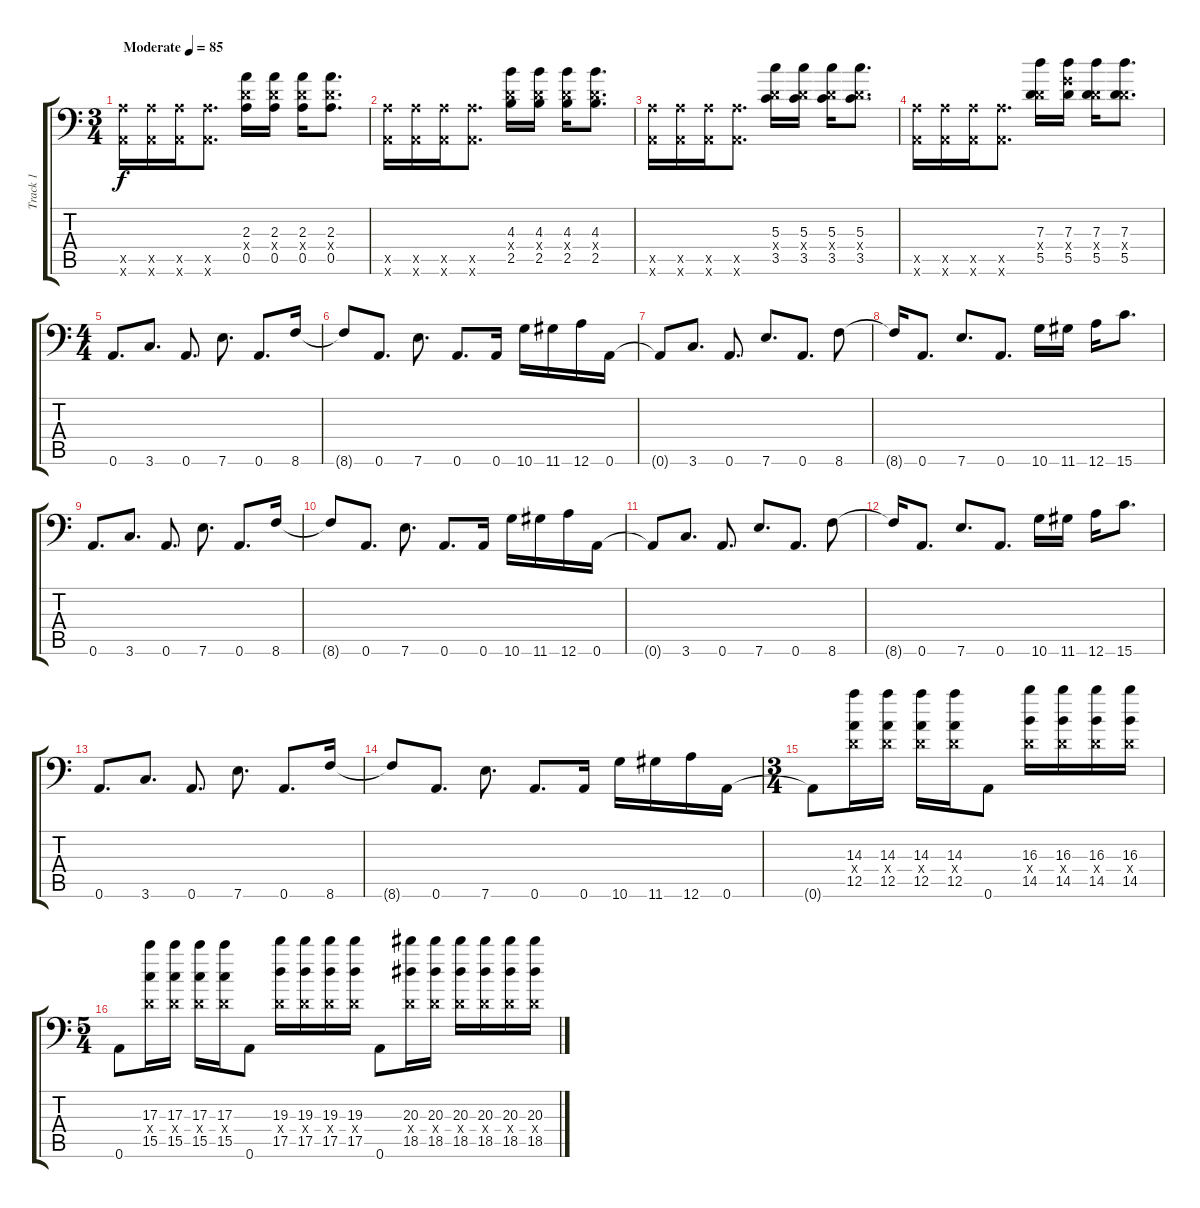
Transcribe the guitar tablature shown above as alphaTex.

\track ("Track 1" "Track 1") {instrument distortionguitar}
\staff {score tabs}
\tuning (E4 B3 G3 D3 A2 A1) {hide}
\ts (3 4)
\tempo (85 "Moderate")
\clef f4
\ks c
(0.5{x} 0.6{x}).16{dy f instrument distortionguitar} (0.5{x} 0.6{x}).16 (0.5{x} 0.6{x}).16 (0.5{x} 0.6{x}).8{d} (2.3 0.4{x} 0.5).16 (2.3 0.4{x} 0.5).16 (2.3 0.4{x} 0.5).16 (2.3 0.4{x} 0.5).8{d} |
(0.5{x} 0.6{x}).16 (0.5{x} 0.6{x}).16 (0.5{x} 0.6{x}).16 (0.5{x} 0.6{x}).8{d} (4.3 0.4{x} 2.5).16 (4.3 0.4{x} 2.5).16 (4.3 0.4{x} 2.5).16 (4.3 0.4{x} 2.5).8{d} |
(0.5{x} 0.6{x}).16 (0.5{x} 0.6{x}).16 (0.5{x} 0.6{x}).16 (0.5{x} 0.6{x}).8{d} (5.3 0.4{x} 3.5).16 (5.3 0.4{x} 3.5).16 (5.3 0.4{x} 3.5).16 (5.3 0.4{x} 3.5).8{d} |
(0.5{x} 0.6{x}).16 (0.5{x} 0.6{x}).16 (0.5{x} 0.6{x}).16 (0.5{x} 0.6{x}).8{d} (7.3 0.4{x} 5.5).16 (7.3 5.4{x} 5.5).16 (7.3 0.4{x} 5.5).16 (7.3 0.4{x} 5.5).8{d} |
\ts (4 4)
0.6.8{d} 3.6.8{d} 0.6.8{d} 7.6.8{d} 0.6.8{d} 8.6.16 |
8.6{t}.8 0.6.8{d} 7.6.8{d} 0.6.8{d} 0.6.16 10.6.16 11.6.16 12.6.16 0.6.16 |
0.6{t}.8 3.6.8{d} 0.6.8{d} 7.6.8{d} 0.6.8{d} 8.6.8 |
8.6{t}.16 0.6.8{d} 7.6.8{d} 0.6.8{d} 10.6.16 11.6.16 12.6.16 15.6.8{d} |
0.6.8{d} 3.6.8{d} 0.6.8{d} 7.6.8{d} 0.6.8{d} 8.6.16 |
8.6{t}.8 0.6.8{d} 7.6.8{d} 0.6.8{d} 0.6.16 10.6.16 11.6.16 12.6.16 0.6.16 |
0.6{t}.8 3.6.8{d} 0.6.8{d} 7.6.8{d} 0.6.8{d} 8.6.8 |
8.6{t}.16 0.6.8{d} 7.6.8{d} 0.6.8{d} 10.6.16 11.6.16 12.6.16 15.6.8{d} |
0.6.8{d} 3.6.8{d} 0.6.8{d} 7.6.8{d} 0.6.8{d} 8.6.16 |
8.6{t}.8 0.6.8{d} 7.6.8{d} 0.6.8{d} 0.6.16 10.6.16 11.6.16 12.6.16 0.6.16 |
\ts (3 4)
0.6{t}.8 (14.3 0.4{x} 12.5).16 (14.3 0.4{x} 12.5).16 (14.3 0.4{x} 12.5).16 (14.3 0.4{x} 12.5).16 0.6.8 (16.3 0.4{x} 14.5).16 (16.3 0.4{x} 14.5).16 (16.3 0.4{x} 14.5).16 (16.3 0.4{x} 14.5).16 |
\ts (5 4)
0.6.8 (17.3 0.4{x} 15.5).16 (17.3 0.4{x} 15.5).16 (17.3 0.4{x} 15.5).16 (17.3 0.4{x} 15.5).16 0.6.8 (19.3 0.4{x} 17.5).16 (19.3 0.4{x} 17.5).16 (19.3 0.4{x} 17.5).16 (19.3 0.4{x} 17.5).16 0.6.8 (20.3 0.4{x} 18.5).16 (20.3 0.4{x} 18.5).16 (20.3 0.4{x} 18.5).16 (20.3 0.4{x} 18.5).16 (20.3 0.4{x} 18.5).16 (20.3 0.4{x} 18.5).16
